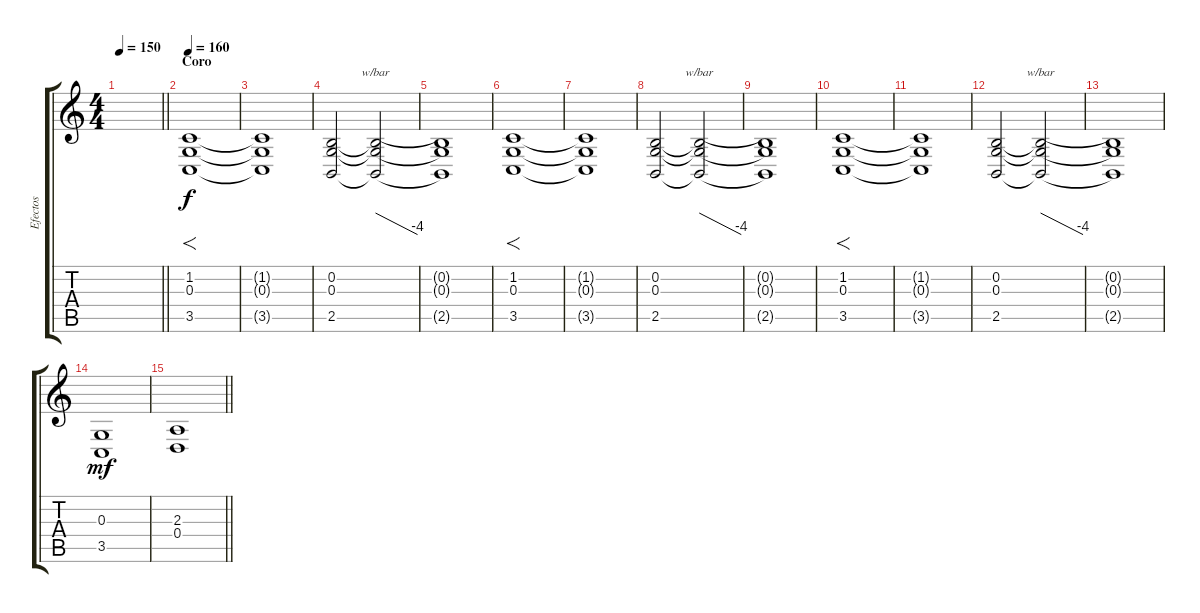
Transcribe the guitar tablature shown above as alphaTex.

\track ("Efectos" "Efectos") {instrument pad3polysynth}
\staff {score tabs}
\tuning (E4 B3 G3 D3 A2 E2) {hide}
\ts (4 4)
\tempo 150
\clef g2
\barLineRight lightlight
\ks c
|
\section ("" "Coro")
\tempo 160
(1.2 0.3 3.5).1{f} |
(1.2{t} 0.3{t} 3.5{t}).1 |
(0.2 0.3 2.5).2 (0.2{t} 0.3{t} 2.5{t}).2{tbe (dive default 0 0 60 -16)} |
(0.2{t} 0.3{t} 2.5{t}).1 |
(1.2 0.3 3.5).1{f} |
(1.2{t} 0.3{t} 3.5{t}).1 |
(0.2 0.3 2.5).2 (0.2{t} 0.3{t} 2.5{t}).2{tbe (dive default 0 0 60 -16)} |
(0.2{t} 0.3{t} 2.5{t}).1 |
(1.2 0.3 3.5).1{f} |
(1.2{t} 0.3{t} 3.5{t}).1 |
(0.2 0.3 2.5).2 (0.2{t} 0.3{t} 2.5{t}).2{tbe (dive default 0 0 60 -16)} |
(0.2{t} 0.3{t} 2.5{t}).1 |
(0.3 3.5).1{dy mf} |
\barLineRight lightlight
(2.3 0.4).1
